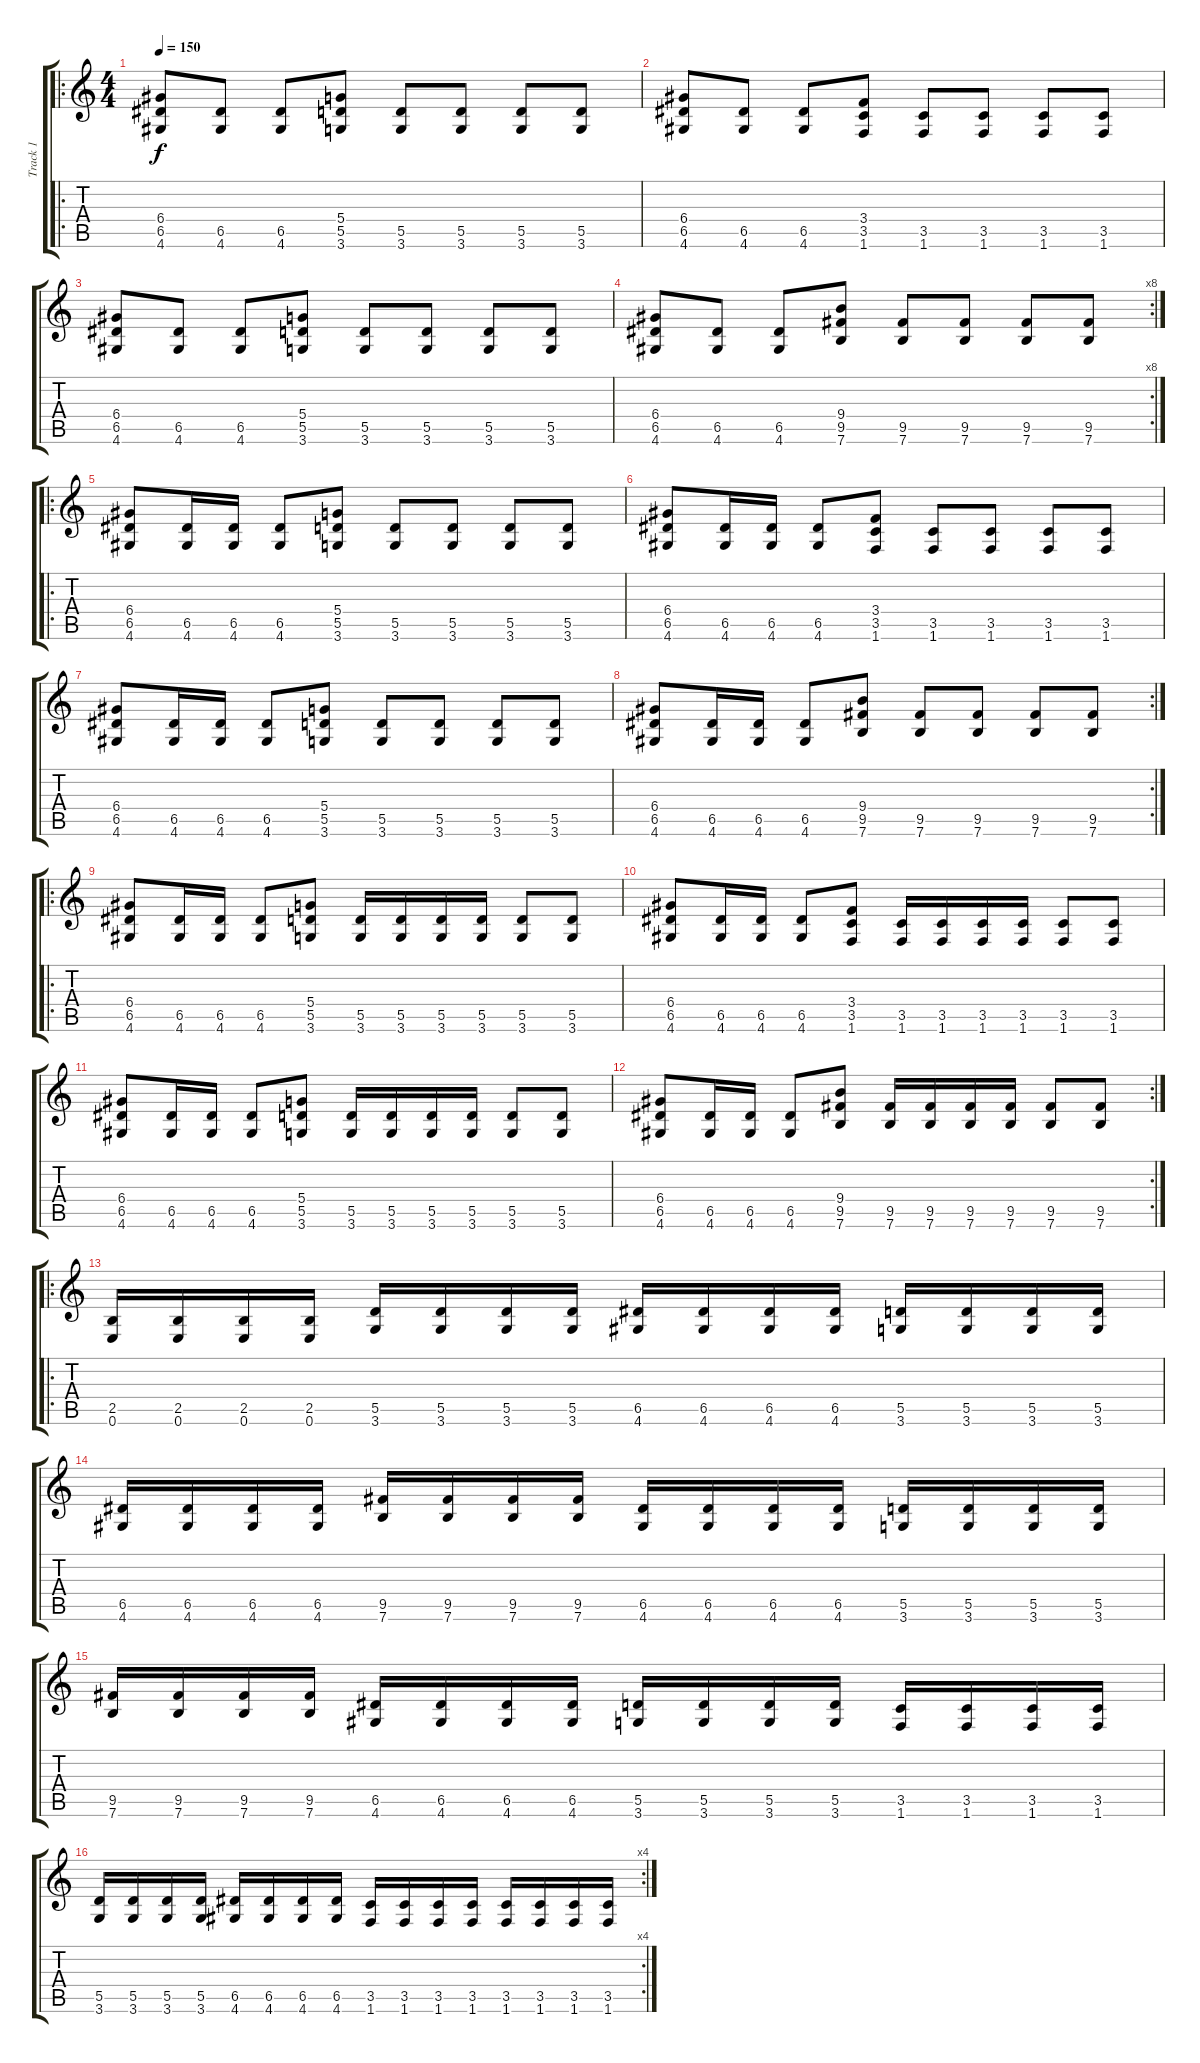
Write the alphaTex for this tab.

\track ("Track 1" "Track 1") {instrument distortionguitar}
\staff {score tabs}
\tuning (E4 B3 G3 D3 A2 E2) {hide}
\ro
\ts (4 4)
\tempo 150
\clef g2
\ks c
(6.4 6.5 4.6).8{dy f instrument distortionguitar} (6.5 4.6).8 (6.5 4.6).8 (5.4 5.5 3.6).8 (5.5 3.6).8 (5.5 3.6).8 (5.5 3.6).8 (5.5 3.6).8 |
(6.4 6.5 4.6).8 (6.5 4.6).8 (6.5 4.6).8 (3.4 3.5 1.6).8 (3.5 1.6).8 (3.5 1.6).8 (3.5 1.6).8 (3.5 1.6).8 |
(6.4 6.5 4.6).8 (6.5 4.6).8 (6.5 4.6).8 (5.4 5.5 3.6).8 (5.5 3.6).8 (5.5 3.6).8 (5.5 3.6).8 (5.5 3.6).8 |
\rc 8
(6.4 6.5 4.6).8 (6.5 4.6).8 (6.5 4.6).8 (9.4 9.5 7.6).8 (9.5 7.6).8 (9.5 7.6).8 (9.5 7.6).8 (9.5 7.6).8 |
\ro
(6.4 6.5 4.6).8 (6.5 4.6).16 (6.5 4.6).16 (6.5 4.6).8 (5.4 5.5 3.6).8 (5.5 3.6).8 (5.5 3.6).8 (5.5 3.6).8 (5.5 3.6).8 |
(6.4 6.5 4.6).8 (6.5 4.6).16 (6.5 4.6).16 (6.5 4.6).8 (3.4 3.5 1.6).8 (3.5 1.6).8 (3.5 1.6).8 (3.5 1.6).8 (3.5 1.6).8 |
(6.4 6.5 4.6).8 (6.5 4.6).16 (6.5 4.6).16 (6.5 4.6).8 (5.4 5.5 3.6).8 (5.5 3.6).8 (5.5 3.6).8 (5.5 3.6).8 (5.5 3.6).8 |
\rc 2
(6.4 6.5 4.6).8 (6.5 4.6).16 (6.5 4.6).16 (6.5 4.6).8 (9.4 9.5 7.6).8 (9.5 7.6).8 (9.5 7.6).8 (9.5 7.6).8 (9.5 7.6).8 |
\ro
(6.4 6.5 4.6).8 (6.5 4.6).16 (6.5 4.6).16 (6.5 4.6).8 (5.4 5.5 3.6).8 (5.5 3.6).16 (5.5 3.6).16 (5.5 3.6).16 (5.5 3.6).16 (5.5 3.6).8 (5.5 3.6).8 |
(6.4 6.5 4.6).8 (6.5 4.6).16 (6.5 4.6).16 (6.5 4.6).8 (3.4 3.5 1.6).8 (3.5 1.6).16 (3.5 1.6).16 (3.5 1.6).16 (3.5 1.6).16 (3.5 1.6).8 (3.5 1.6).8 |
(6.4 6.5 4.6).8 (6.5 4.6).16 (6.5 4.6).16 (6.5 4.6).8 (5.4 5.5 3.6).8 (5.5 3.6).16 (5.5 3.6).16 (5.5 3.6).16 (5.5 3.6).16 (5.5 3.6).8 (5.5 3.6).8 |
\rc 2
(6.4 6.5 4.6).8 (6.5 4.6).16 (6.5 4.6).16 (6.5 4.6).8 (9.4 9.5 7.6).8 (9.5 7.6).16 (9.5 7.6).16 (9.5 7.6).16 (9.5 7.6).16 (9.5 7.6).8 (9.5 7.6).8 |
\ro
(2.5 0.6).16 (2.5 0.6).16 (2.5 0.6).16 (2.5 0.6).16 (5.5 3.6).16 (5.5 3.6).16 (5.5 3.6).16 (5.5 3.6).16 (6.5 4.6).16 (6.5 4.6).16 (6.5 4.6).16 (6.5 4.6).16 (5.5 3.6).16 (5.5 3.6).16 (5.5 3.6).16 (5.5 3.6).16 |
(6.5 4.6).16 (6.5 4.6).16 (6.5 4.6).16 (6.5 4.6).16 (9.5 7.6).16 (9.5 7.6).16 (9.5 7.6).16 (9.5 7.6).16 (6.5 4.6).16 (6.5 4.6).16 (6.5 4.6).16 (6.5 4.6).16 (5.5 3.6).16 (5.5 3.6).16 (5.5 3.6).16 (5.5 3.6).16 |
(9.5 7.6).16 (9.5 7.6).16 (9.5 7.6).16 (9.5 7.6).16 (6.5 4.6).16 (6.5 4.6).16 (6.5 4.6).16 (6.5 4.6).16 (5.5 3.6).16 (5.5 3.6).16 (5.5 3.6).16 (5.5 3.6).16 (3.5 1.6).16 (3.5 1.6).16 (3.5 1.6).16 (3.5 1.6).16 |
\rc 4
(5.5 3.6).16 (5.5 3.6).16 (5.5 3.6).16 (5.5 3.6).16 (6.5 4.6).16 (6.5 4.6).16 (6.5 4.6).16 (6.5 4.6).16 (3.5 1.6).16 (3.5 1.6).16 (3.5 1.6).16 (3.5 1.6).16 (3.5 1.6).16 (3.5 1.6).16 (3.5 1.6).16 (3.5 1.6).16
